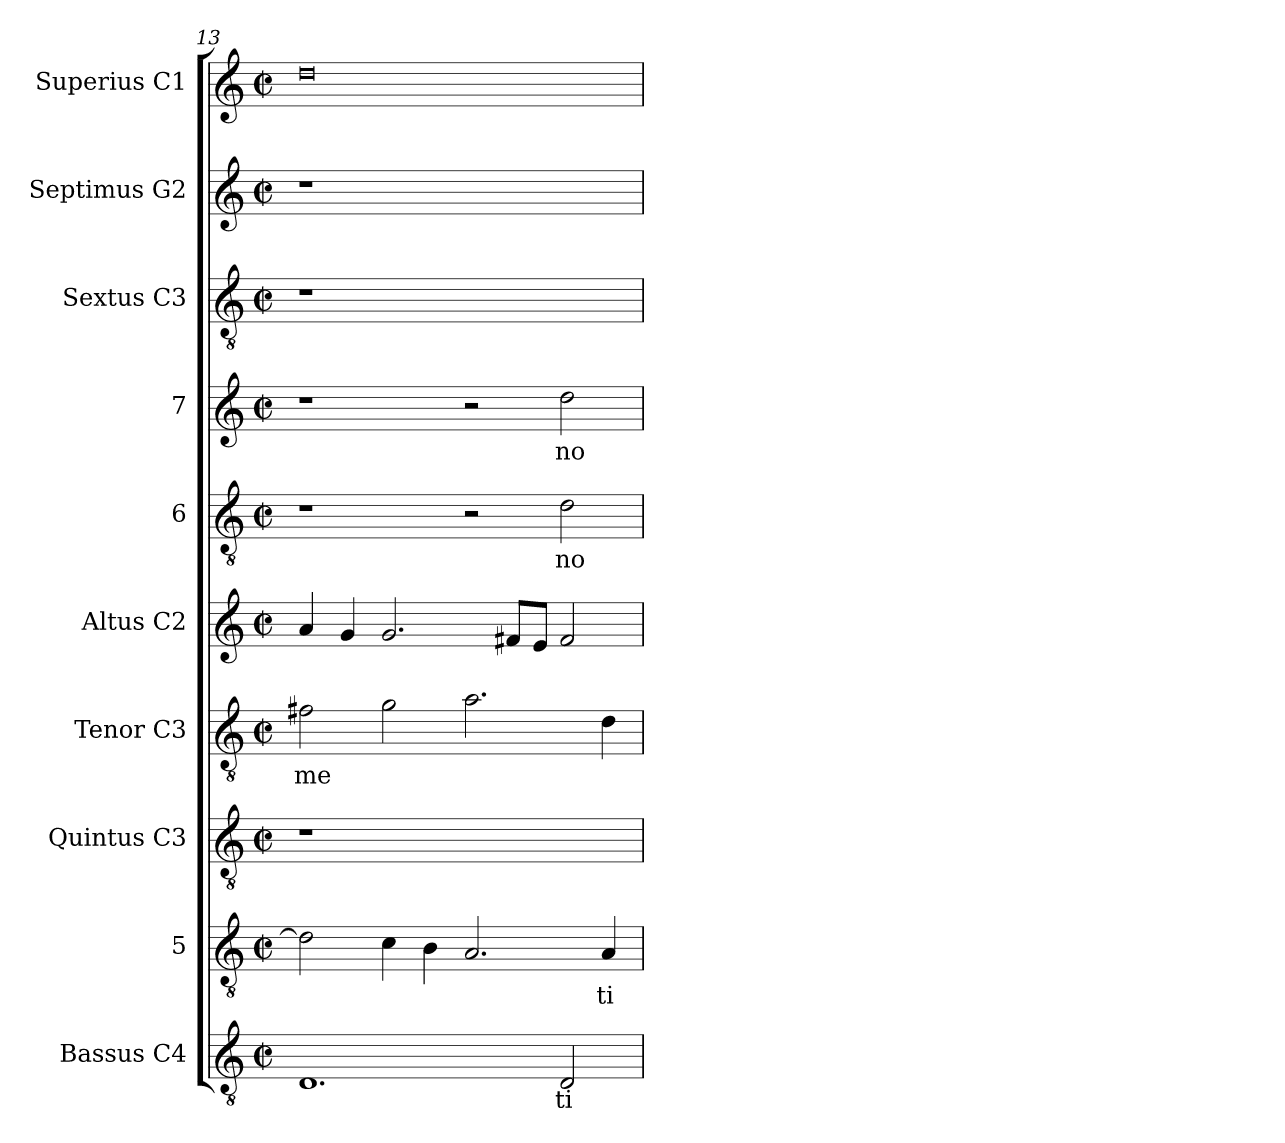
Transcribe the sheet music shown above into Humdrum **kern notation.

**kern	**text	**kern	**text	**kern	**kern	**text	**kern	**text	**kern	**text	**kern	**text	**kern	**kern	**kern	**text
*part10	*part10	*part9	*part9	*part8	*part7	*part7	*part6	*part6	*part5	*part5	*part4	*part4	*part3	*part2	*part1	*part1
*staff10	*staff10	*staff9	*staff9	*staff8	*staff7	*staff7	*staff6	*staff6	*staff5	*staff5	*staff4	*staff4	*staff3	*staff2	*staff1	*staff1
*I"Bassus  C4	*	*I"5	*	*I"Quintus  C3	*I"Tenor  C3	*	*I"Altus  C2	*	*I"6	*	*I"7	*	*I"Sextus  C3	*I"Septimus  G2	*I"Superius  C1	*
*I'B	*	*	*	*	*I'T	*	*I'A	*	*	*	*	*	*	*	*I'S	*
*clefGv2	*	*clefGv2	*	*clefGv2	*clefGv2	*	*clefG2	*	*clefGv2	*	*clefG2	*	*clefGv2	*clefG2	*clefG2	*
*k[]	*	*k[]	*	*k[]	*k[]	*	*k[]	*	*k[]	*	*k[]	*	*k[]	*k[]	*k[]	*
*C:	*	*C:	*	*C:	*C:	*	*C:	*	*C:	*	*C:	*	*C:	*C:	*C:	*
*M2/2	*	*M2/2	*	*M2/2	*M2/2	*	*M2/2	*	*M2/2	*	*M2/2	*	*M2/2	*M2/2	*M2/2	*
*met(c|)	*	*met(c|)	*	*met(c|)	*met(c|)	*	*met(c|)	*	*met(c|)	*	*met(c|)	*	*met(c|)	*met(c|)	*met(c|)	*
=13	=13	=13	=13	=13	=13	=13	=13	=13	=13	=13	=13	=13	=13	=13	=13	=13
!	!LO:LY:b:cj	!	!LO:LY:b:cj	!	!	!LO:LY:b:cj	!	!LO:LY:b:cj	!	!	!	!	!	!	!	!LO:LY:b:cj
1.D	--	2d\]	--	1r	2f#X\	-me-	4a/	--	1r	.	1r	.	1r	1r	0dd	.
!	!	!	!	!	!	!	!	!LO:LY:b:cj	!	!	!	!	!	!	!	!
.	.	.	.	.	.	.	4g/	--	.	.	.	.	.	.	.	.
!	!	!	!LO:LY:b:cj	!	!	!LO:LY:b:cj	!	!LO:LY:b:cj	!	!	!	!	!	!	!	!
.	.	4c\	--	.	2g\	--	2.g/	--	.	.	.	.	.	.	.	.
!	!	!	!LO:LY:b:cj	!	!	!	!	!	!	!	!	!	!	!	!	!
.	.	4B\	--	.	.	.	.	.	.	.	.	.	.	.	.	.
!	!	!	!LO:LY:b:cj	!	!	!LO:LY:b:cj	!	!	!	!	!	!	!	!	!	!
.	.	2.A/	--	1ryy	2.a\	--	.	.	2r	.	2r	.	1ryy	1ryy	.	.
!	!	!	!	!	!	!	!	!LO:LY:b:cj	!	!	!	!	!	!	!	!
.	.	.	.	.	.	.	8f#X/L	--	.	.	.	.	.	.	.	.
!	!	!	!	!	!	!	!	!LO:LY:b:cj	!	!	!	!	!	!	!	!
.	.	.	.	.	.	.	8e/J	--	.	.	.	.	.	.	.	.
!	!LO:LY:b:cj	!	!	!	!	!	!	!LO:LY:b:cj	!	!LO:LY:b:cj	!	!LO:LY:b:cj	!	!	!	!
2D/	-ti-	.	.	.	.	.	2f#/	--	2d\	no-	2dd\	no-	.	.	.	.
!	!	!	!LO:LY:b:cj	!	!	!LO:LY:b:cj	!	!	!	!	!	!	!	!	!	!
.	.	4A/	-ti-	.	4d\	--	.	.	.	.	.	.	.	.	.	.
=	=	=	=	=	=	=	=	=	=	=	=	=	=	=	=	=
*-	*-	*-	*-	*-	*-	*-	*-	*-	*-	*-	*-	*-	*-	*-	*-	*-
